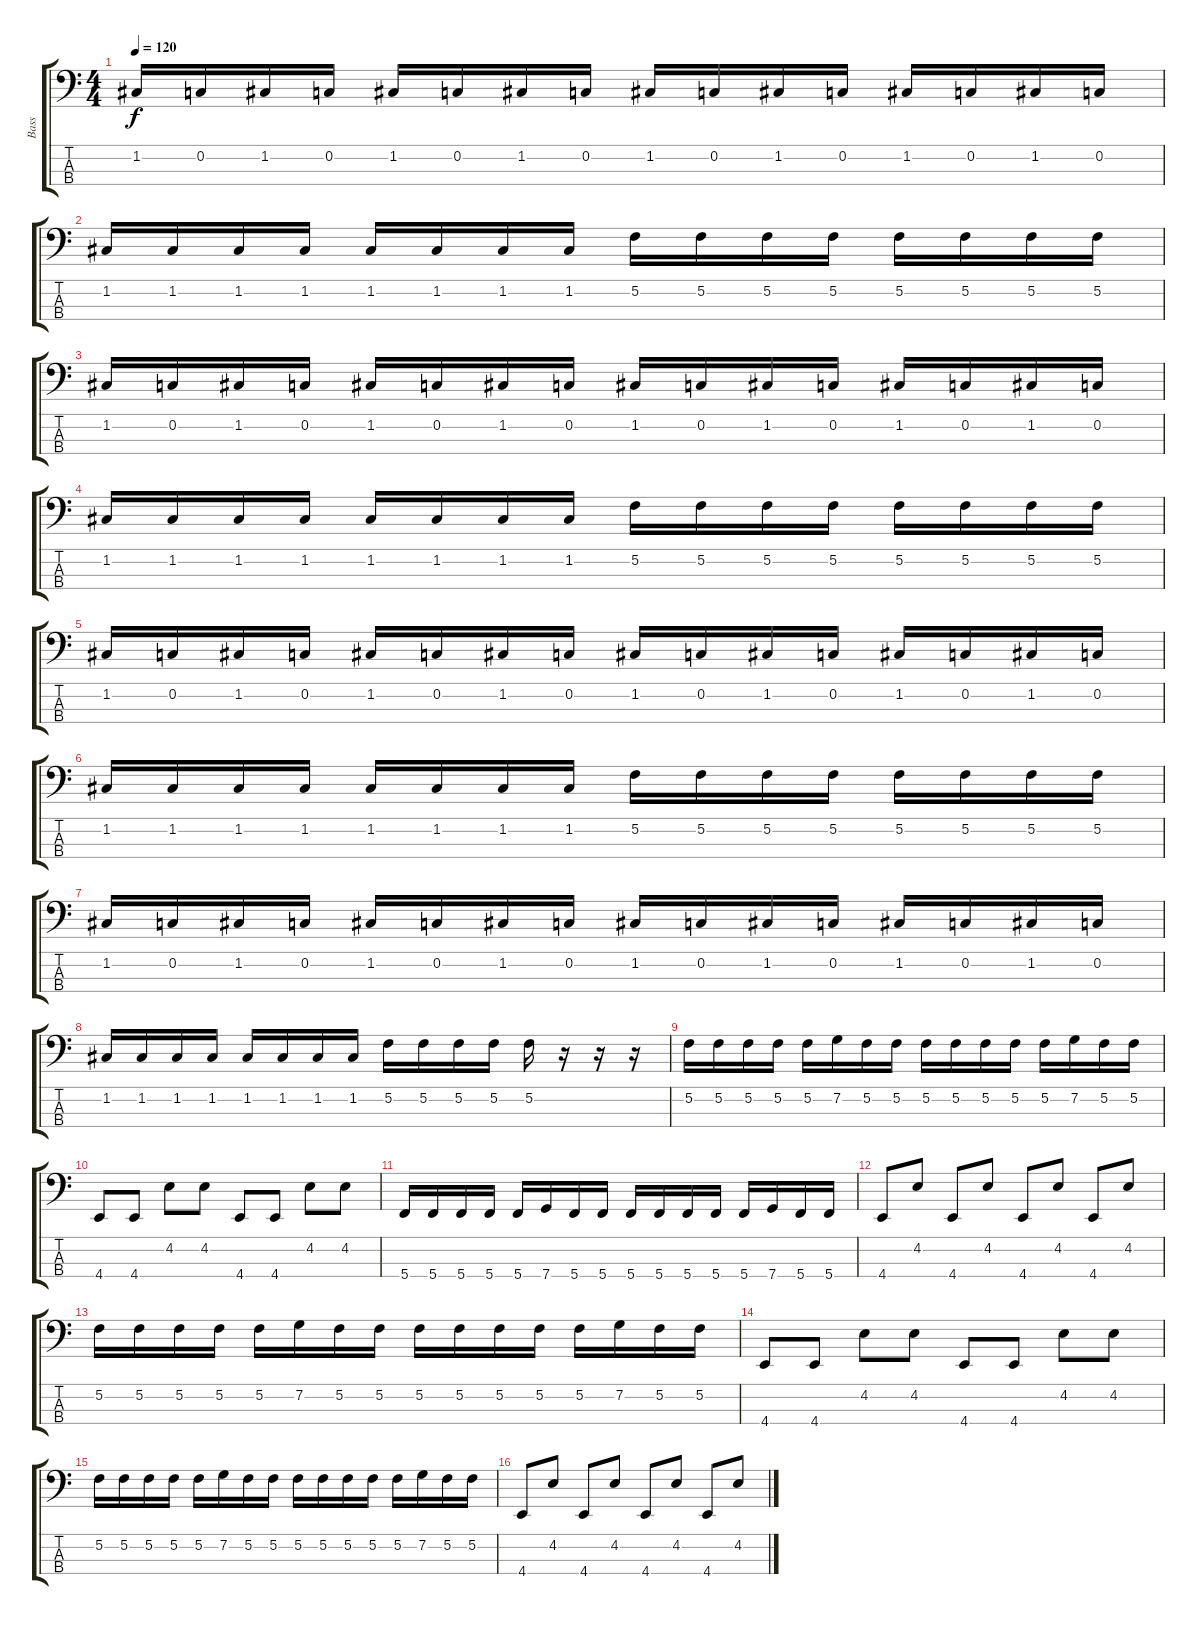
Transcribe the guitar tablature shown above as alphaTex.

\track ("Bass" "Bass") {instrument slapbass2}
\staff {score tabs}
\tuning (F2 C2 G1 C1) {hide}
\ts (4 4)
\tempo 120
\clef f4
\ks c
1.2.16{dy f instrument slapbass2} 0.2.16 1.2.16 0.2.16 1.2.16 0.2.16 1.2.16 0.2.16 1.2.16 0.2.16 1.2.16 0.2.16 1.2.16 0.2.16 1.2.16 0.2.16 |
1.2.16 1.2.16 1.2.16 1.2.16 1.2.16 1.2.16 1.2.16 1.2.16 5.2.16 5.2.16 5.2.16 5.2.16 5.2.16 5.2.16 5.2.16 5.2.16 |
1.2.16 0.2.16 1.2.16 0.2.16 1.2.16 0.2.16 1.2.16 0.2.16 1.2.16 0.2.16 1.2.16 0.2.16 1.2.16 0.2.16 1.2.16 0.2.16 |
1.2.16 1.2.16 1.2.16 1.2.16 1.2.16 1.2.16 1.2.16 1.2.16 5.2.16 5.2.16 5.2.16 5.2.16 5.2.16 5.2.16 5.2.16 5.2.16 |
1.2.16 0.2.16 1.2.16 0.2.16 1.2.16 0.2.16 1.2.16 0.2.16 1.2.16 0.2.16 1.2.16 0.2.16 1.2.16 0.2.16 1.2.16 0.2.16 |
1.2.16 1.2.16 1.2.16 1.2.16 1.2.16 1.2.16 1.2.16 1.2.16 5.2.16 5.2.16 5.2.16 5.2.16 5.2.16 5.2.16 5.2.16 5.2.16 |
1.2.16 0.2.16 1.2.16 0.2.16 1.2.16 0.2.16 1.2.16 0.2.16 1.2.16 0.2.16 1.2.16 0.2.16 1.2.16 0.2.16 1.2.16 0.2.16 |
1.2.16 1.2.16 1.2.16 1.2.16 1.2.16 1.2.16 1.2.16 1.2.16 5.2.16 5.2.16 5.2.16 5.2.16 5.2.16 r.16 r.16 r.16 |
5.2.16 5.2.16 5.2.16 5.2.16 5.2.16 7.2.16 5.2.16 5.2.16 5.2.16 5.2.16 5.2.16 5.2.16 5.2.16 7.2.16 5.2.16 5.2.16 |
4.4.8 4.4.8 4.2.8 4.2.8 4.4.8 4.4.8 4.2.8 4.2.8 |
5.4.16 5.4.16 5.4.16 5.4.16 5.4.16 7.4.16 5.4.16 5.4.16 5.4.16 5.4.16 5.4.16 5.4.16 5.4.16 7.4.16 5.4.16 5.4.16 |
4.4.8 4.2.8 4.4.8 4.2.8 4.4.8 4.2.8 4.4.8 4.2.8 |
5.2.16 5.2.16 5.2.16 5.2.16 5.2.16 7.2.16 5.2.16 5.2.16 5.2.16 5.2.16 5.2.16 5.2.16 5.2.16 7.2.16 5.2.16 5.2.16 |
4.4.8 4.4.8 4.2.8 4.2.8 4.4.8 4.4.8 4.2.8 4.2.8 |
5.2.16 5.2.16 5.2.16 5.2.16 5.2.16 7.2.16 5.2.16 5.2.16 5.2.16 5.2.16 5.2.16 5.2.16 5.2.16 7.2.16 5.2.16 5.2.16 |
4.4.8 4.2.8 4.4.8 4.2.8 4.4.8 4.2.8 4.4.8 4.2.8
